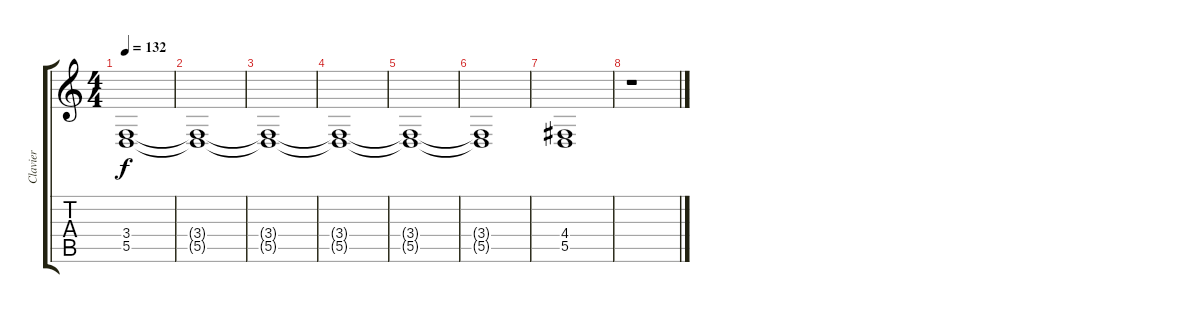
\track ("Clavier" "Clavier") {instrument synthstrings1}
\staff {score tabs}
\tuning (E4 B3 G3 D3 A2 E2) {hide}
\ts (4 4)
\tempo 132
\clef g2
\ks c
(3.4{t} 5.5{t}).1{dy f} |
(3.4{t} 5.5{t}).1 |
(3.4{t} 5.5{t}).1 |
(3.4{t} 5.5{t}).1 |
(3.4{t} 5.5{t}).1 |
(3.4{t} 5.5{t}).1 |
(4.4 5.5).1 |
r.1
